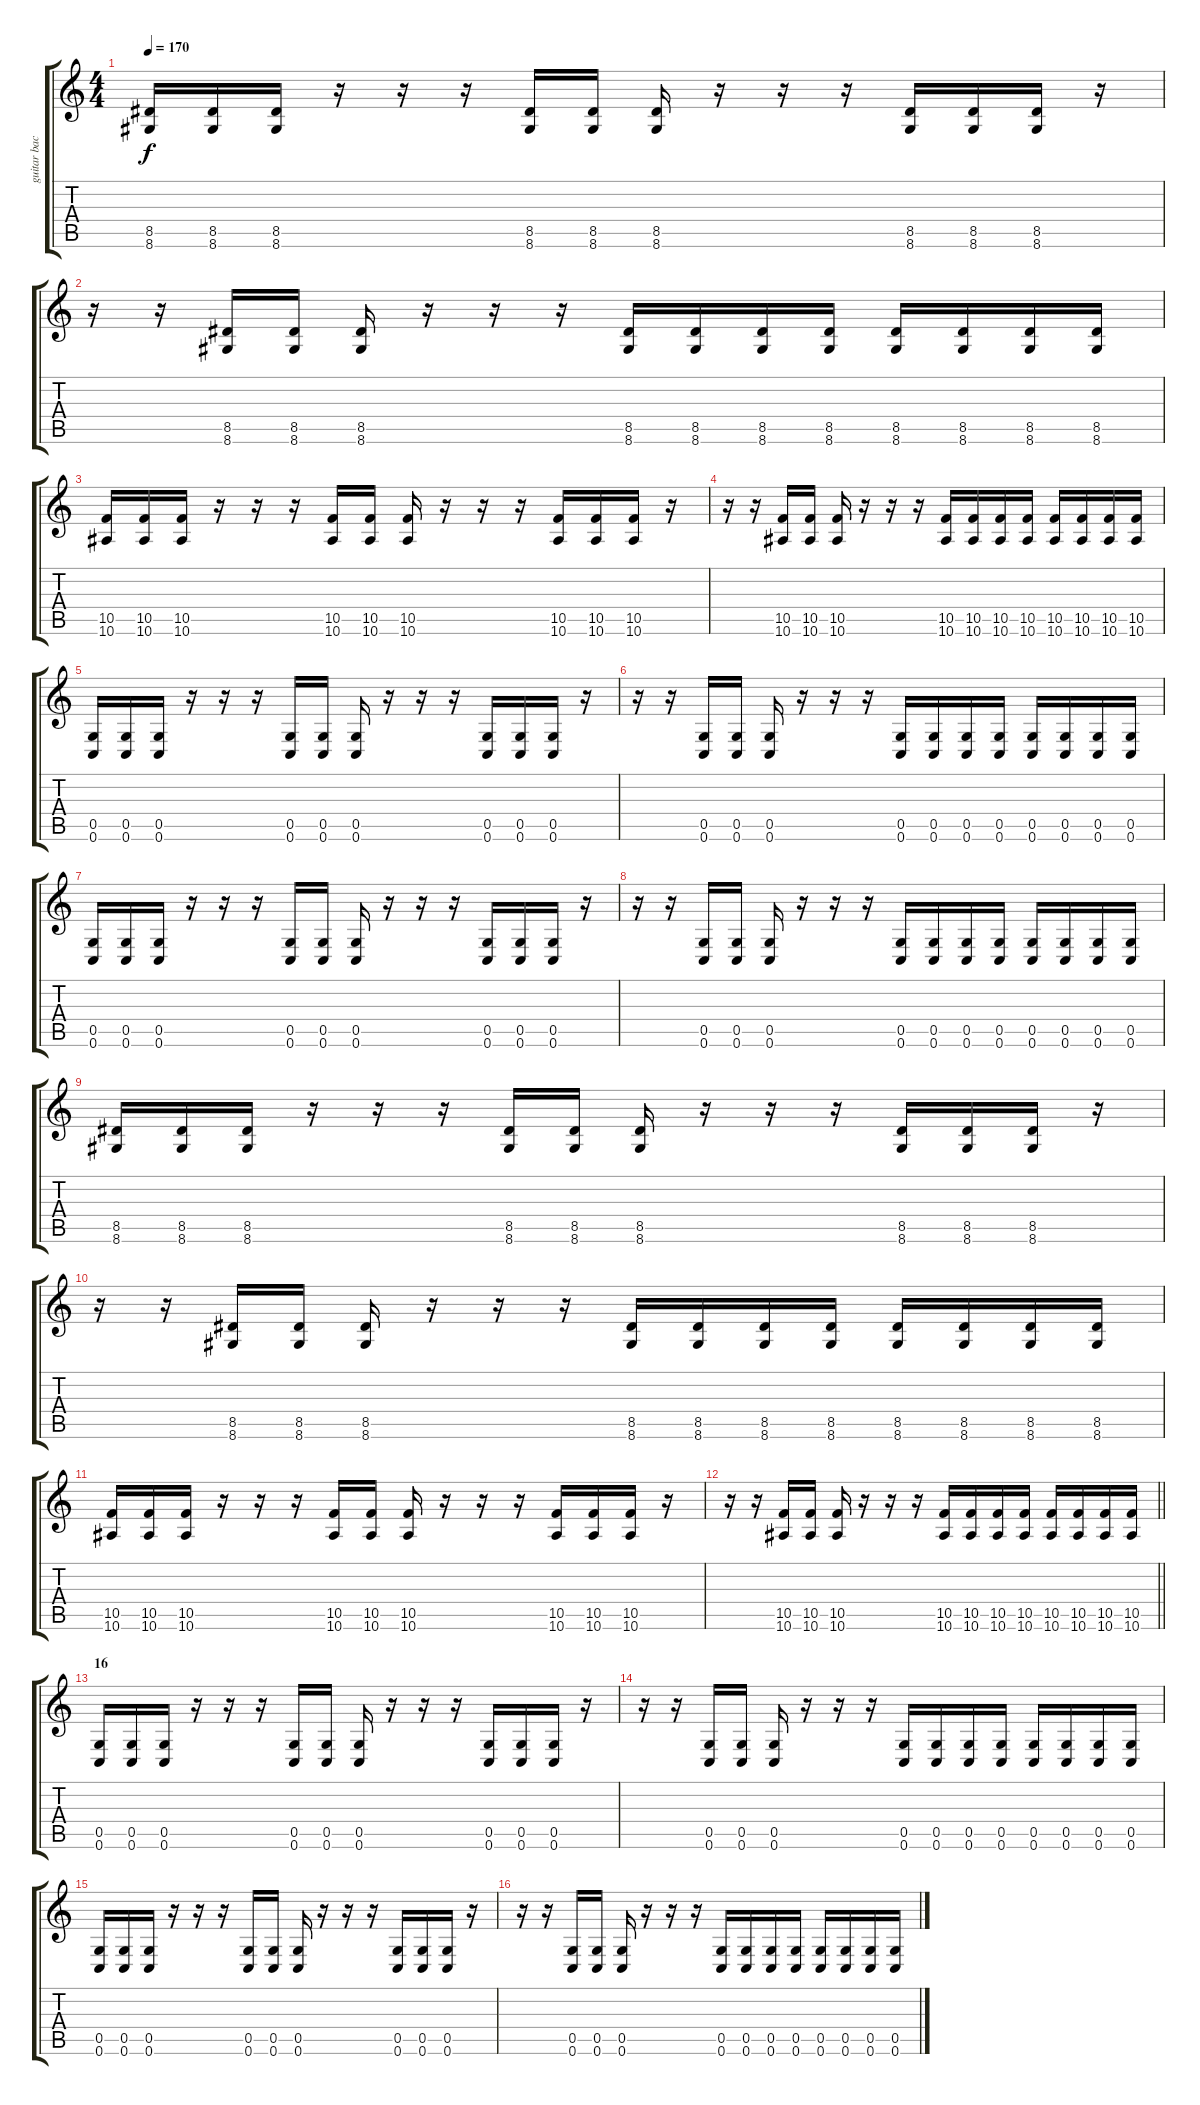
\track ("guitar back" "guitar bac") {instrument distortionguitar}
\staff {score tabs}
\tuning (D4 A3 F3 C3 G2 C2) {hide}
\ts (4 4)
\tempo 170
\clef g2
\ks c
(8.5 8.6).16{dy f} (8.5 8.6).16 (8.5 8.6).16 r.16 r.16 r.16 (8.5 8.6).16 (8.5 8.6).16 (8.5 8.6).16 r.16 r.16 r.16 (8.5 8.6).16 (8.5 8.6).16 (8.5 8.6).16 r.16 |
r.16 r.16 (8.5 8.6).16 (8.5 8.6).16 (8.5 8.6).16 r.16 r.16 r.16 (8.5 8.6).16 (8.5 8.6).16 (8.5 8.6).16 (8.5 8.6).16 (8.5 8.6).16 (8.5 8.6).16 (8.5 8.6).16 (8.5 8.6).16 |
(10.5 10.6).16 (10.5 10.6).16 (10.5 10.6).16 r.16 r.16 r.16 (10.5 10.6).16 (10.5 10.6).16 (10.5 10.6).16 r.16 r.16 r.16 (10.5 10.6).16 (10.5 10.6).16 (10.5 10.6).16 r.16 |
r.16 r.16 (10.5 10.6).16 (10.5 10.6).16 (10.5 10.6).16 r.16 r.16 r.16 (10.5 10.6).16 (10.5 10.6).16 (10.5 10.6).16 (10.5 10.6).16 (10.5 10.6).16 (10.5 10.6).16 (10.5 10.6).16 (10.5 10.6).16 |
(0.5 0.6).16 (0.5 0.6).16 (0.5 0.6).16 r.16 r.16 r.16 (0.5 0.6).16 (0.5 0.6).16 (0.5 0.6).16 r.16 r.16 r.16 (0.5 0.6).16 (0.5 0.6).16 (0.5 0.6).16 r.16 |
r.16 r.16 (0.5 0.6).16 (0.5 0.6).16 (0.5 0.6).16 r.16 r.16 r.16 (0.5 0.6).16 (0.5 0.6).16 (0.5 0.6).16 (0.5 0.6).16 (0.5 0.6).16 (0.5 0.6).16 (0.5 0.6).16 (0.5 0.6).16 |
(0.5 0.6).16 (0.5 0.6).16 (0.5 0.6).16 r.16 r.16 r.16 (0.5 0.6).16 (0.5 0.6).16 (0.5 0.6).16 r.16 r.16 r.16 (0.5 0.6).16 (0.5 0.6).16 (0.5 0.6).16 r.16 |
r.16 r.16 (0.5 0.6).16 (0.5 0.6).16 (0.5 0.6).16 r.16 r.16 r.16 (0.5 0.6).16 (0.5 0.6).16 (0.5 0.6).16 (0.5 0.6).16 (0.5 0.6).16 (0.5 0.6).16 (0.5 0.6).16 (0.5 0.6).16 |
(8.5 8.6).16 (8.5 8.6).16 (8.5 8.6).16 r.16 r.16 r.16 (8.5 8.6).16 (8.5 8.6).16 (8.5 8.6).16 r.16 r.16 r.16 (8.5 8.6).16 (8.5 8.6).16 (8.5 8.6).16 r.16 |
r.16 r.16 (8.5 8.6).16 (8.5 8.6).16 (8.5 8.6).16 r.16 r.16 r.16 (8.5 8.6).16 (8.5 8.6).16 (8.5 8.6).16 (8.5 8.6).16 (8.5 8.6).16 (8.5 8.6).16 (8.5 8.6).16 (8.5 8.6).16 |
(10.5 10.6).16 (10.5 10.6).16 (10.5 10.6).16 r.16 r.16 r.16 (10.5 10.6).16 (10.5 10.6).16 (10.5 10.6).16 r.16 r.16 r.16 (10.5 10.6).16 (10.5 10.6).16 (10.5 10.6).16 r.16 |
\barLineRight lightlight
r.16 r.16 (10.5 10.6).16 (10.5 10.6).16 (10.5 10.6).16 r.16 r.16 r.16 (10.5 10.6).16 (10.5 10.6).16 (10.5 10.6).16 (10.5 10.6).16 (10.5 10.6).16 (10.5 10.6).16 (10.5 10.6).16 (10.5 10.6).16 |
\section ("" "16")
(0.5 0.6).16 (0.5 0.6).16 (0.5 0.6).16 r.16 r.16 r.16 (0.5 0.6).16 (0.5 0.6).16 (0.5 0.6).16 r.16 r.16 r.16 (0.5 0.6).16 (0.5 0.6).16 (0.5 0.6).16 r.16 |
r.16 r.16 (0.5 0.6).16 (0.5 0.6).16 (0.5 0.6).16 r.16 r.16 r.16 (0.5 0.6).16 (0.5 0.6).16 (0.5 0.6).16 (0.5 0.6).16 (0.5 0.6).16 (0.5 0.6).16 (0.5 0.6).16 (0.5 0.6).16 |
(0.5 0.6).16 (0.5 0.6).16 (0.5 0.6).16 r.16 r.16 r.16 (0.5 0.6).16 (0.5 0.6).16 (0.5 0.6).16 r.16 r.16 r.16 (0.5 0.6).16 (0.5 0.6).16 (0.5 0.6).16 r.16 |
r.16 r.16 (0.5 0.6).16 (0.5 0.6).16 (0.5 0.6).16 r.16 r.16 r.16 (0.5 0.6).16 (0.5 0.6).16 (0.5 0.6).16 (0.5 0.6).16 (0.5 0.6).16 (0.5 0.6).16 (0.5 0.6).16 (0.5 0.6).16
